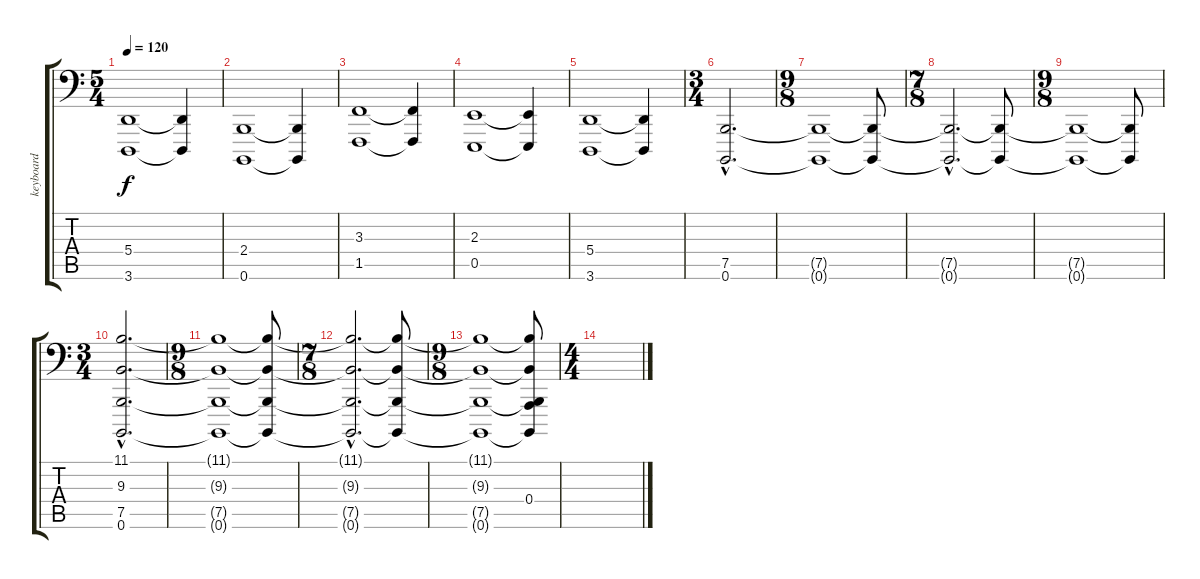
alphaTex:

\track ("keyboard" "keyboard") {instrument lead2sawtooth}
\staff {score tabs}
\tuning (C3 G2 D2 A1 E1 B0) {hide}
\ts (5 4)
\tempo 120
\clef f4
\ks c
(5.4 3.6).1{dy f} (5.4{t} 3.6{t}).4 |
(2.4 0.6).1 (2.4{t} 0.6{t}).4 |
(3.3 1.5).1 (3.3{t} 1.5{t}).4 |
(2.3 0.5).1 (2.3{t} 0.5{t}).4 |
(5.4 3.6).1 (5.4{t} 3.6{t}).4 |
\ts (3 4)
(7.5{hac} 0.6{hac}).2{d} |
\ts (9 8)
(7.5{t} 0.6{t}).1 (7.5{t} 0.6{t}).8 |
\ts (7 8)
(7.5{hac t} 0.6{hac t}).2{d} (7.5{t} 0.6{t}).8 |
\ts (9 8)
(7.5{t} 0.6{t}).1 (7.5{t} 0.6{t}).8 |
\ts (3 4)
(11.1{hac} 9.3{hac} 7.5{hac} 0.6{hac}).2{d} |
\ts (9 8)
(11.1{t} 9.3{t} 7.5{t} 0.6{t}).1 (11.1{t} 9.3{t} 7.5{t} 0.6{t}).8 |
\ts (7 8)
(11.1{hac t} 9.3{hac t} 7.5{hac t} 0.6{hac t}).2{d} (11.1{t} 9.3{t} 7.5{t} 0.6{t}).8 |
\ts (9 8)
(11.1{t} 9.3{t} 7.5{t} 0.6{t}).1 (11.1{t} 9.3{t} 0.4 7.5{t} 0.6{t}).8 |
\ts (4 4)
